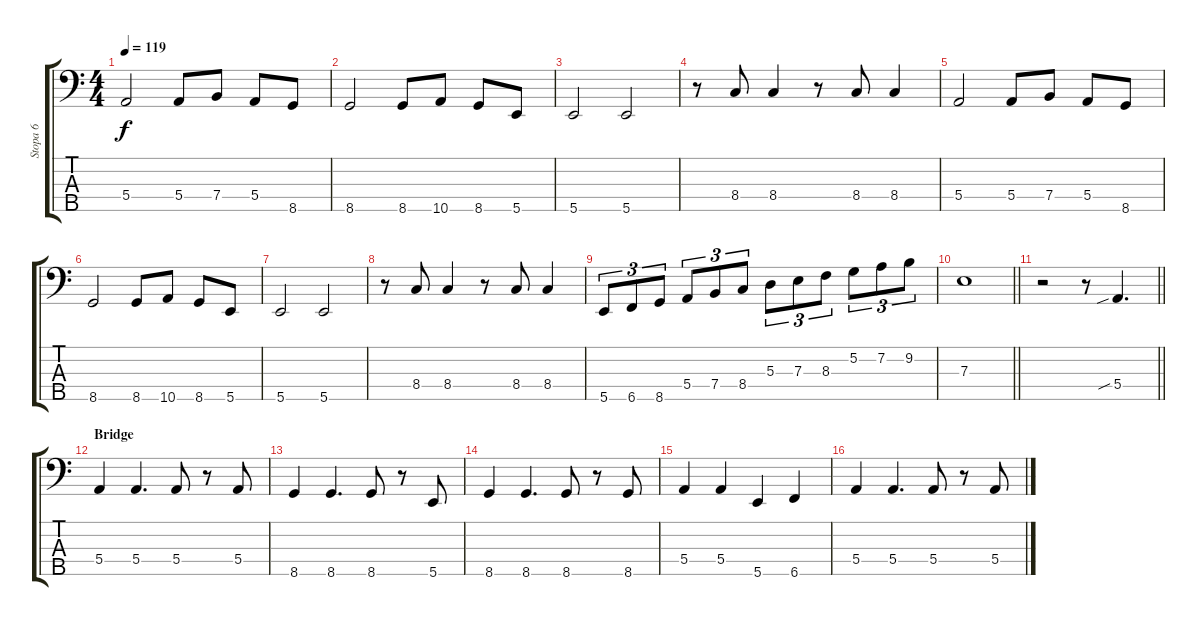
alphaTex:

\track ("Stopa 6" "Stopa 6") {instrument electricbassfinger}
\staff {score tabs}
\tuning (G2 D2 A1 E1 B0) {hide}
\ts (4 4)
\tempo 119
\clef f4
\ks c
5.4.2{dy f} 5.4.8 7.4.8 5.4.8 8.5.8 |
8.5.2 8.5.8 10.5.8 8.5.8 5.5.8 |
5.5.2 5.5.2 |
r.8 8.4.8 8.4.4 r.8 8.4.8 8.4.4 |
5.4.2 5.4.8 7.4.8 5.4.8 8.5.8 |
8.5.2 8.5.8 10.5.8 8.5.8 5.5.8 |
5.5.2 5.5.2 |
r.8 8.4.8 8.4.4 r.8 8.4.8 8.4.4 |
5.5.8{tu (3 2)} 6.5.8{tu (3 2)} 8.5.8{tu (3 2)} 5.4.8{tu (3 2)} 7.4.8{tu (3 2)} 8.4.8{tu (3 2)} 5.3.8{tu (3 2)} 7.3.8{tu (3 2)} 8.3.8{tu (3 2)} 5.2.8{tu (3 2)} 7.2.8{tu (3 2)} 9.2.8{tu (3 2)} |
\barLineRight lightlight
7.3.1 |
\barLineRight lightlight
r.2 r.8 5.4{sib}.4{d} |
\section ("" "Bridge")
5.4.4 5.4.4{d} 5.4.8 r.8 5.4.8 |
8.5.4 8.5.4{d} 8.5.8 r.8 5.5.8 |
8.5.4 8.5.4{d} 8.5.8 r.8 8.5.8 |
5.4.4 5.4.4 5.5.4 6.5.4 |
5.4.4 5.4.4{d} 5.4.8 r.8 5.4.8
